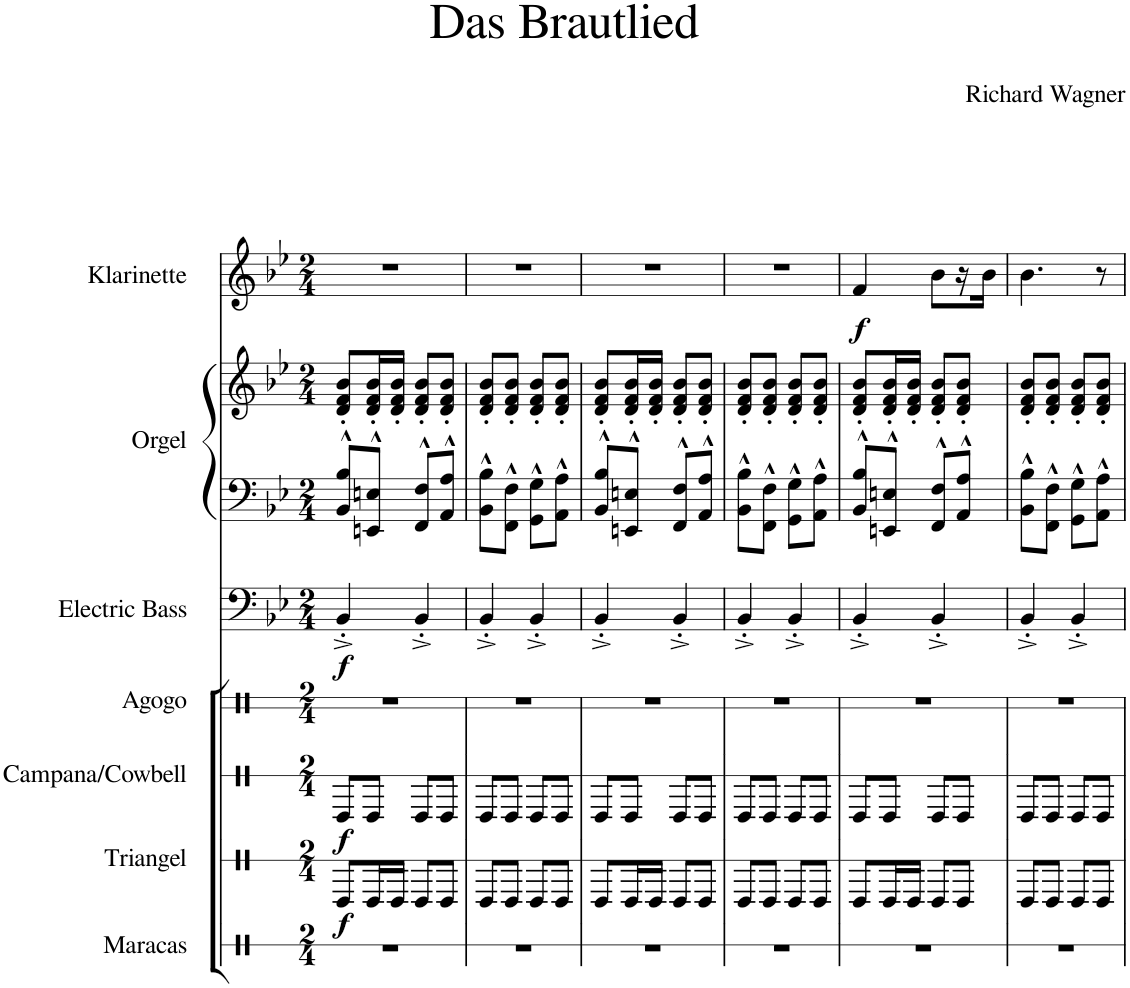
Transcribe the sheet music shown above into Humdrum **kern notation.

**kern	**kern	**dynam	**kern	**dynam	**kern	**kern	**dynam	**kern	**kern	**kern	**dynam
*part7	*part6	*part6	*part5	*part5	*part4	*part3	*part3	*part2	*part2	*part1	*part1
*staff8	*staff7	*staff7	*staff6	*staff6	*staff5	*staff4	*staff4	*staff3	*staff2	*staff1	*staff1
*I"Maracas	*I"Triangel	*	*I"Campana/Cowbell	*	*I"Agogo	*I"Electric Bass	*	*I"Orgel	*	*I"Klarinette	*
*I'Mar.	*I'Tri.	*	*I'Cam.	*	*I'Ago.	*I'El. B.	*	*I'Org.	*	*I'Kl.	*
*stria1	*stria1	*	*stria1	*	*stria2	*	*	*	*	*	*
*clefX	*clefX	*	*clefX	*	*clefX	*clefF4	*	*clefF4	*clefG2	*clefG2	*
*	*	*	*	*	*	*	*	*	*	*Trd1c2	*
*k[]	*k[]	*	*k[]	*	*k[]	*k[b-e-]	*	*k[b-e-]	*k[b-e-]	*k[b-e-]	*
*	*	*	*	*	*	*B-:	*	*B-:	*B-:	*B-:	*
*M2/4	*M2/4	*	*M2/4	*	*M2/4	*M2/4	*	*M2/4	*M2/4	*M2/4	*
=1	=1	=1	=1	=1	=1	=1	=1	=1	=1	=1	=1
!	!	!LO:DY:b	!	!LO:DY:b	!	!	!LO:DY:b	!	!	!	!
2r	8e/L	f	8e/L	f	2r	4BB-'^/	f	8BB-/^^ 8B-/^^L	8d/' 8f/' 8b-/'L	2r	.
.	16e/L	.	8e/J	.	.	.	.	8EEn/^^ 8En/^^J	16d/' 16f/' 16b-/'L	.	.
.	16e/JJ	.	.	.	.	.	.	.	16d/' 16f/' 16b-/'JJ	.	.
.	8e/L	.	8e/L	.	.	4BB-'^/	.	8FF/^^ 8F/^^L	8d/' 8f/' 8b-/'L	.	.
.	8e/J	.	8e/J	.	.	.	.	8AA/^^ 8A/^^J	8d/' 8f/' 8b-/'J	.	.
=2	=2	=2	=2	=2	=2	=2	=2	=2	=2	=2	=2
2r	8e/L	.	8e/L	.	2r	4BB-'^/	.	8BB-\^^ 8B-\^^L	8d/' 8f/' 8b-/'L	2r	.
.	8e/J	.	8e/J	.	.	.	.	8FF\^^ 8F\^^J	8d/' 8f/' 8b-/'J	.	.
.	8e/L	.	8e/L	.	.	4BB-'^/	.	8GG\^^ 8G\^^L	8d/' 8f/' 8b-/'L	.	.
.	8e/J	.	8e/J	.	.	.	.	8AA\^^ 8A\^^J	8d/' 8f/' 8b-/'J	.	.
=3	=3	=3	=3	=3	=3	=3	=3	=3	=3	=3	=3
2r	8e/L	.	8e/L	.	2r	4BB-'^/	.	8BB-/^^ 8B-/^^L	8d/' 8f/' 8b-/'L	2r	.
.	16e/L	.	8e/J	.	.	.	.	8EEn/^^ 8En/^^J	16d/' 16f/' 16b-/'L	.	.
.	16e/JJ	.	.	.	.	.	.	.	16d/' 16f/' 16b-/'JJ	.	.
.	8e/L	.	8e/L	.	.	4BB-'^/	.	8FF/^^ 8F/^^L	8d/' 8f/' 8b-/'L	.	.
.	8e/J	.	8e/J	.	.	.	.	8AA/^^ 8A/^^J	8d/' 8f/' 8b-/'J	.	.
=4	=4	=4	=4	=4	=4	=4	=4	=4	=4	=4	=4
2r	8e/L	.	8e/L	.	2r	4BB-'^/	.	8BB-\^^ 8B-\^^L	8d/' 8f/' 8b-/'L	2r	.
.	8e/J	.	8e/J	.	.	.	.	8FF\^^ 8F\^^J	8d/' 8f/' 8b-/'J	.	.
.	8e/L	.	8e/L	.	.	4BB-'^/	.	8GG\^^ 8G\^^L	8d/' 8f/' 8b-/'L	.	.
.	8e/J	.	8e/J	.	.	.	.	8AA\^^ 8A\^^J	8d/' 8f/' 8b-/'J	.	.
=5	=5	=5	=5	=5	=5	=5	=5	=5	=5	=5	=5
!	!	!	!	!	!	!	!	!	!	!	!LO:DY:b
2r	8e/L	.	8e/L	.	2r	4BB-'^/	.	8BB-/^^ 8B-/^^L	8d/' 8f/' 8b-/'L	4f/	f
.	16e/L	.	8e/J	.	.	.	.	8EEn/^^ 8En/^^J	16d/' 16f/' 16b-/'L	.	.
.	16e/JJ	.	.	.	.	.	.	.	16d/' 16f/' 16b-/'JJ	.	.
.	8e/L	.	8e/L	.	.	4BB-'^/	.	8FF/^^ 8F/^^L	8d/' 8f/' 8b-/'L	8b-\L	.
.	8e/J	.	8e/J	.	.	.	.	8AA/^^ 8A/^^J	8d/' 8f/' 8b-/'J	16r	.
.	.	.	.	.	.	.	.	.	.	16b-\JJ	.
=6	=6	=6	=6	=6	=6	=6	=6	=6	=6	=6	=6
2r	8e/L	.	8e/L	.	2r	4BB-'^/	.	8BB-\^^ 8B-\^^L	8d/' 8f/' 8b-/'L	4.b-\	.
.	8e/J	.	8e/J	.	.	.	.	8FF\^^ 8F\^^J	8d/' 8f/' 8b-/'J	.	.
.	8e/L	.	8e/L	.	.	4BB-'^/	.	8GG\^^ 8G\^^L	8d/' 8f/' 8b-/'L	.	.
.	8e/J	.	8e/J	.	.	.	.	8AA\^^ 8A\^^J	8d/' 8f/' 8b-/'J	8r	.
=	=	=	=	=	=	=	=	=	=	=	=
*-	*-	*-	*-	*-	*-	*-	*-	*-	*-	*-	*-
